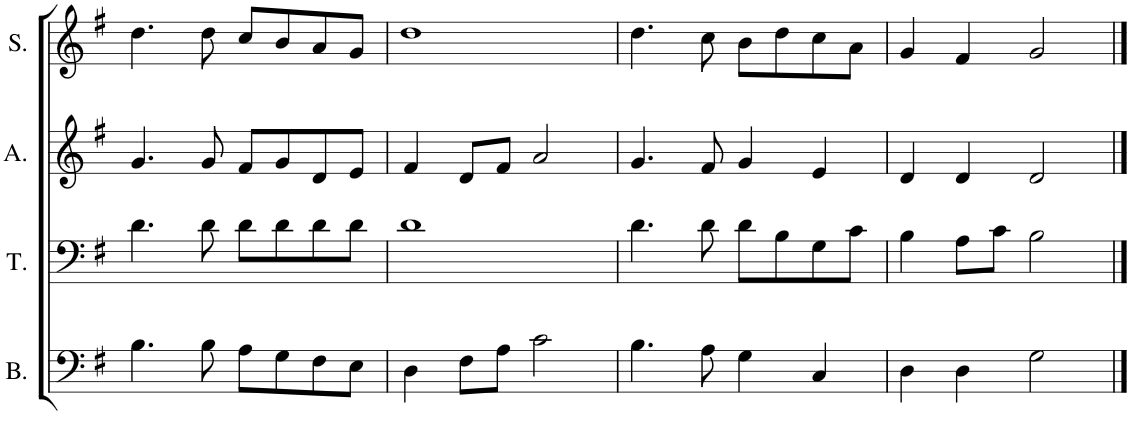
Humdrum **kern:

**kern	**kern	**kern	**kern
*part4	*part3	*part2	*part1
*staff4	*staff3	*staff2	*staff1
*I"Bass	*I"Tenor	*I"Alto	*I"Soprano
*I'B.	*I'T.	*I'A.	*I'S.
!!LO:PB:g=z
*clefF4	*clefF4	*clefG2	*clefG2
*k[f#]	*k[f#]	*k[f#]	*k[f#]
*M4/4	*M4/4	*M4/4	*M4/4
=11	=11	=11	=11
4.B\	4.d\	4.g/	4.dd\
8B\	8d\	8g/	8dd\
8A\L	8d\L	8f#/L	8cc/L
8G\	8d\	8g/	8b/
8F#\	8d\	8d/	8a/
8E\J	8d\J	8e/J	8g/J
=12	=12	=12	=12
4D\	1d	4f#/	1dd
8F#\L	.	8d/L	.
8A\J	.	8f#/J	.
2c\	.	2a/	.
=13	=13	=13	=13
4.B\	4.d\	4.g/	4.dd\
8A\	8d\	8f#/	8cc\
4G\	8d\L	4g/	8b\L
.	8B\	.	8dd\
4C/	8G\	4e/	8cc\
.	8c\J	.	8a\J
=14	=14	=14	=14
4D\	4B\	4d/	4g/
4D\	8A\L	4d/	4f#/
.	8c\J	.	.
2G\	2B\	2d/	2g/
==	==	==	==
*-	*-	*-	*-
